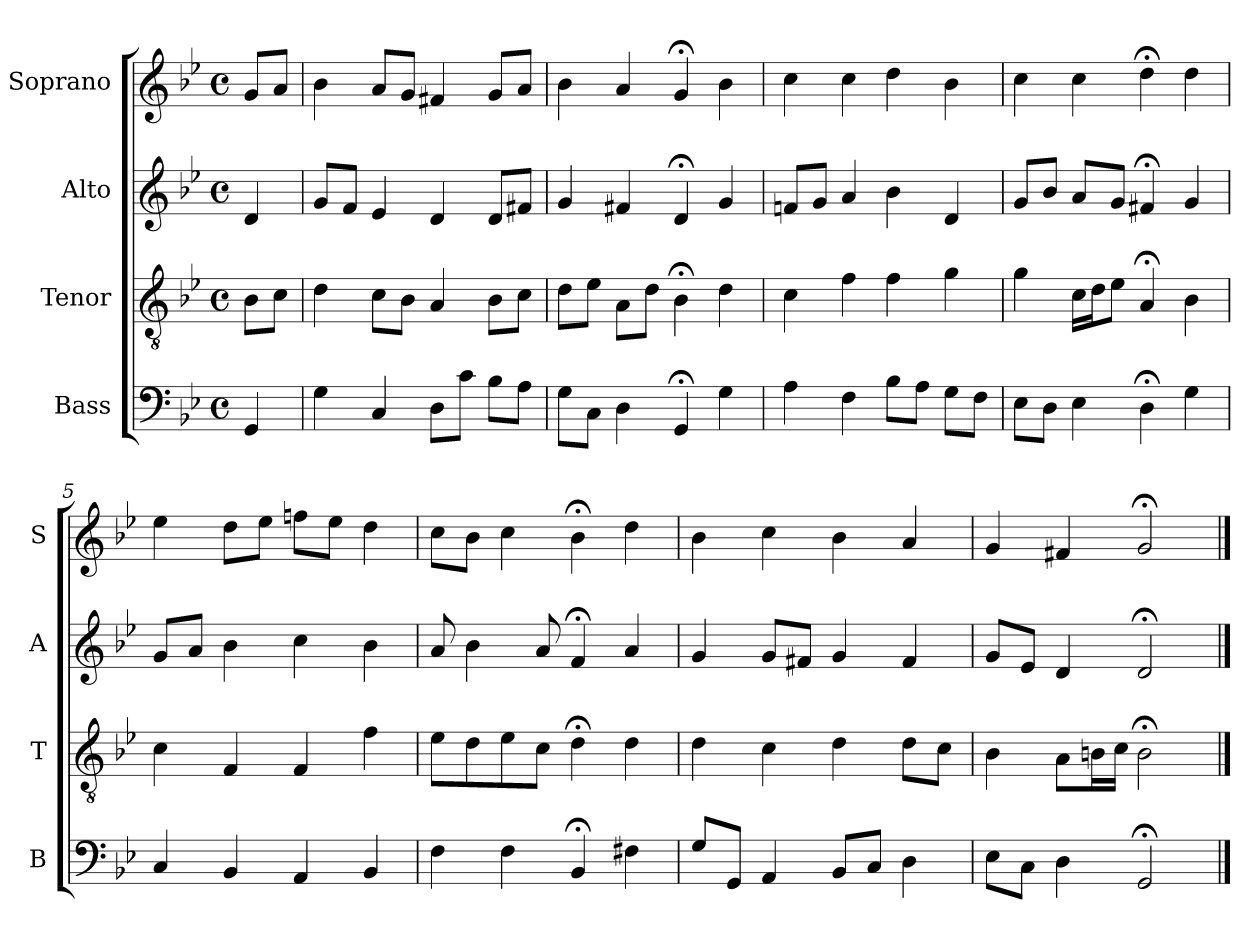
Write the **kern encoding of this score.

**kern	**kern	**kern	**kern
*part4	*part3	*part2	*part1
*staff4	*staff3	*staff2	*staff1
*I"Bass	*I"Tenor	*I"Alto	*I"Soprano
*I'B	*I'T	*I'A	*I'S
*clefF4	*clefGv2	*clefG2	*clefG2
*k[b-e-]	*k[b-e-]	*k[b-e-]	*k[b-e-]
*g:	*g:	*g:	*g:
*M4/4	*M4/4	*M4/4	*M4/4
*met(c)	*met(c)	*met(c)	*met(c)
*MM100	*MM100	*MM100	*MM100
=	=	=	=
4GG	8B-L	4d	8gL
.	8cJ	.	8aJ
=1	=1	=1	=1
4G	4d	8gL	4b-
.	.	8fJ	.
4C	8cL	4e-	8aL
.	8B-J	.	8gJ
8DL	4A	4d	4f#X
8cJ	.	.	.
8B-L	8B-L	8dL	8gL
8AJ	8cJ	8f#XJ	8aJ
=2	=2	=2	=2
8GL	8dL	4g	4b-
8CJ	8e-J	.	.
4D	8AL	4f#X	4a
.	8dJ	.	.
4GG;<	4B-;<	4d;<	4g;<
4G	4d	4g	4b-
=3	=3	=3	=3
4A	4c	8fnL	4cc
.	.	8gJ	.
4F	4f	4a	4cc
8B-L	4f	4b-	4dd
8AJ	.	.	.
8GL	4g	4d	4b-
8FJ	.	.	.
=4	=4	=4	=4
8E-L	4g	8gL	4cc
8DJ	.	8b-J	.
4E-i	16ciLL	8aiL	4cci
.	16dJ	.	.
.	8e-J	8gJ	.
4D;<	4A;<	4f#X;<	4dd;<
4G	4B-	4g	4dd
=5	=5	=5	=5
4C	4c	8gL	4ee-
.	.	8aJ	.
4BB-	4F	4b-	8ddL
.	.	.	8ee-J
4AA	4F	4cc	8ffnL
.	.	.	8ee-J
4BB-	4f	4b-	4dd
=6	=6	=6	=6
4F	8e-L	8a	8ccL
.	8d	4b-	8b-J
4F	8e-	.	4cc
.	8cJ	8a	.
4BB-;<	4d;<	4f;<	4b-;<
4F#X	4d	4a	4dd
=7	=7	=7	=7
8GL	4d	4g	4b-
8GGJ	.	.	.
4AA	4c	8gL	4cc
.	.	8f#XJ	.
8BB-L	4d	4g	4b-
8CJ	.	.	.
4D	8dL	4f#	4a
.	8cJ	.	.
=8	=8	=8	=8
8E-L	4B-	8gL	4g
8CJ	.	8e-J	.
4D	8AL	4d	4f#X
.	16BnL	.	.
.	16cJJ	.	.
2GG;<	2B;<	2d;<	2g;<
==	==	==	==
*-	*-	*-	*-
